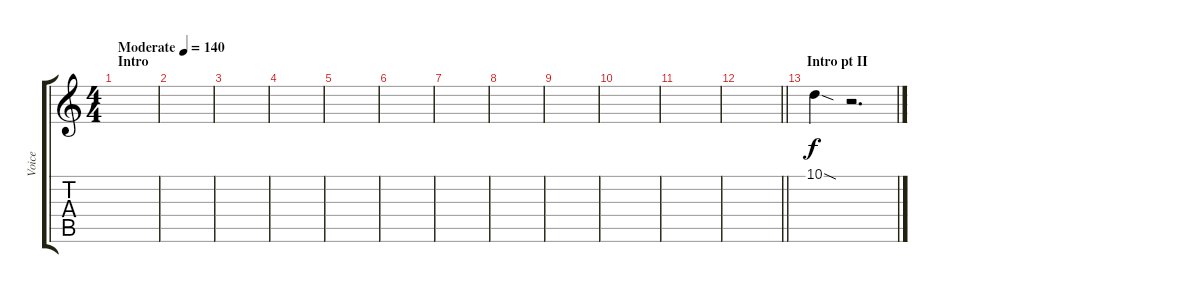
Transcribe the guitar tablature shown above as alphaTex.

\track ("Voice" "Voice") {instrument violin}
\staff {score tabs}
\tuning (E4 B3 G3 D3 A2 E2) {hide}
\ts (4 4)
\section ("" "Intro")
\tempo (140 "Moderate")
\clef g2
\ks c
|
|
|
|
|
|
|
|
|
|
|
\barLineRight lightlight
|
\section ("" "Intro pt II")
10.1{sod}.4 r.2{d}
